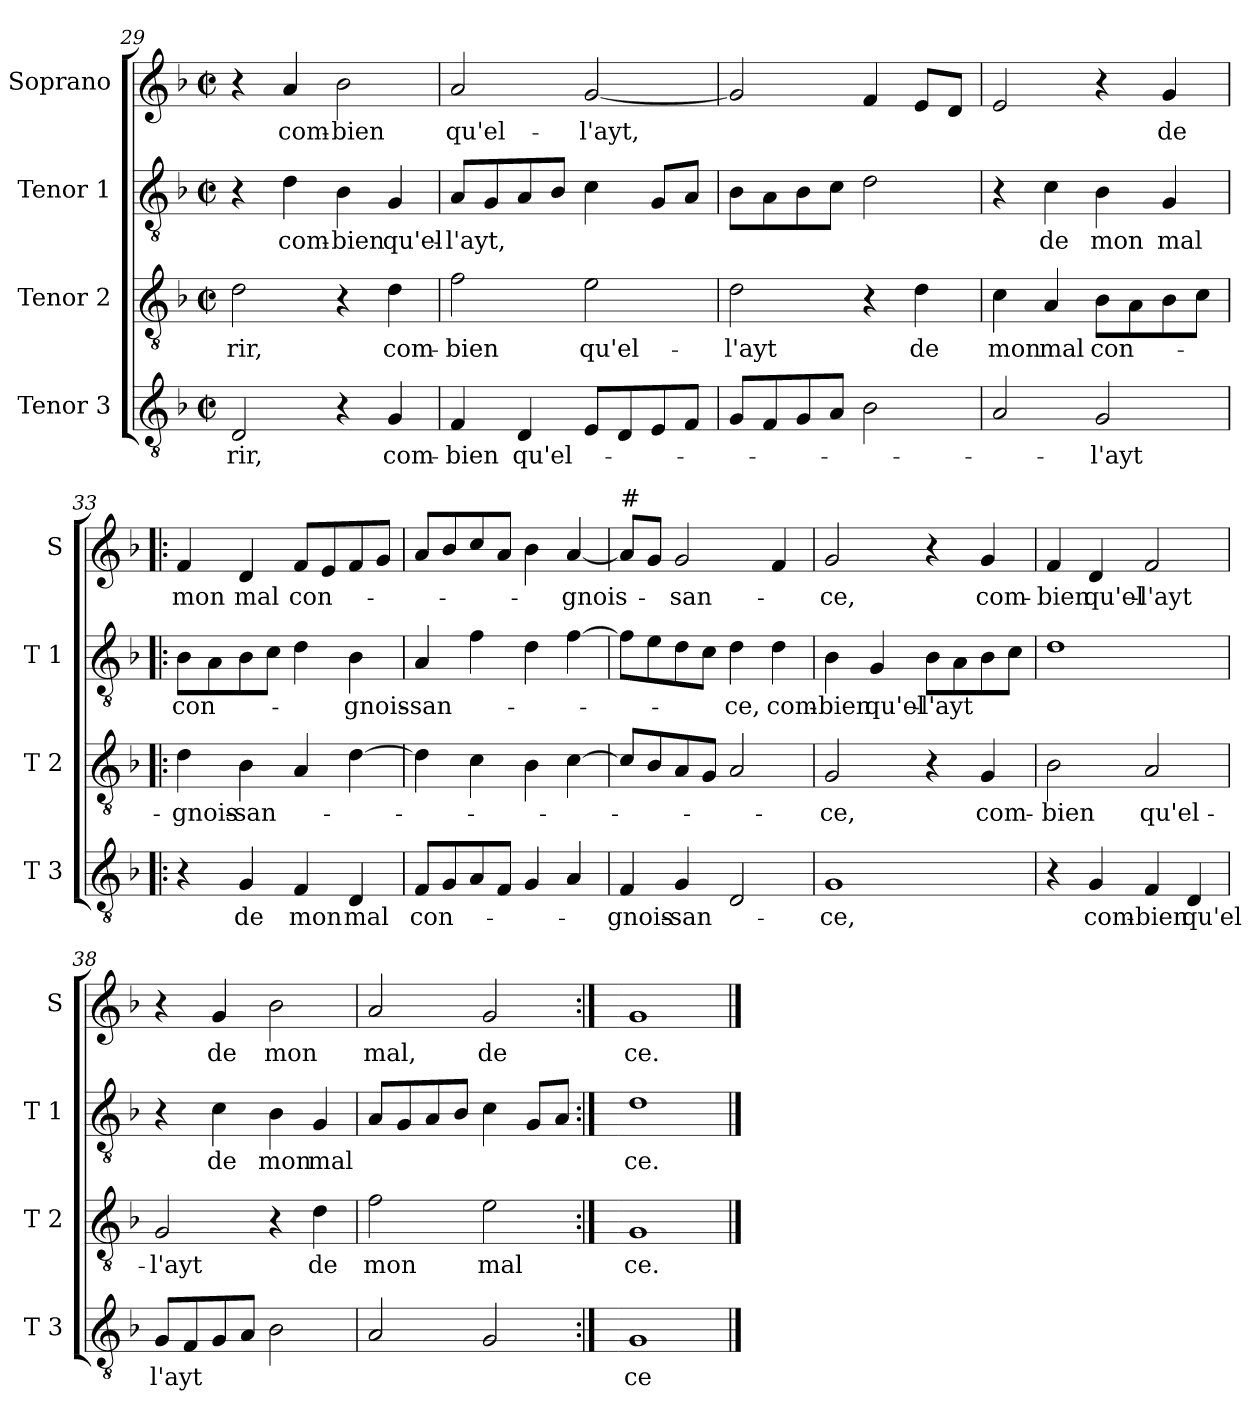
**kern	**text	**kern	**text	**kern	**text	**kern	**text
*part4	*part4	*part3	*part3	*part2	*part2	*part1	*part1
*staff4	*staff4	*staff3	*staff3	*staff2	*staff2	*staff1	*staff1
*I"Tenor 3	*	*I"Tenor 2	*	*I"Tenor 1	*	*I"Soprano	*
*I'T 3	*	*I'T 2	*	*I'T 1	*	*I'S	*
*clefGv2	*	*clefGv2	*	*clefGv2	*	*clefG2	*
*k[b-]	*	*k[b-]	*	*k[b-]	*	*k[b-]	*
*F:	*	*F:	*	*F:	*	*F:	*
*M2/2	*	*M2/2	*	*M2/2	*	*M2/2	*
*met(c|)	*	*met(c|)	*	*met(c|)	*	*met(c|)	*
=29	=29	=29	=29	=29	=29	=29	=29
!	!LO:LY:b	!	!LO:LY:b	!	!	!	!
2D/	-rir,	2d\	-rir,	4r	.	4r	.
!	!	!	!	!	!LO:LY:b	!	!LO:LY:b
.	.	.	.	4d\	com-	4a/	com-
!	!	!	!	!	!LO:LY:b	!	!LO:LY:b
4r	.	4r	.	4B-\	-bien	2b-\	-bien
!	!LO:LY:b	!	!LO:LY:b	!	!LO:LY:b	!	!
4G/	com-	4d\	com-	4G/	qu'el-	.	.
=30	=30	=30	=30	=30	=30	=30	=30
!	!LO:LY:b	!	!LO:LY:b	!	!LO:LY:b	!	!LO:LY:b
4F/	-bien	2f\	-bien	8A/L	-l'ayt,	2a/	qu'el-
.	.	.	.	8G/	.	.	.
!	!LO:LY:b	!	!	!	!	!	!
4D/	qu'el-	.	.	8A/	.	.	.
.	.	.	.	8B-/J	.	.	.
!	!	!	!LO:LY:b	!	!	!	!LO:LY:b
8E/L	.	2e\	qu'el-	4c\	.	[2g/	-l'ayt,
8D/	.	.	.	.	.	.	.
8E/	.	.	.	8G/L	.	.	.
8F/J	.	.	.	8A/J	.	.	.
!!LO:LB:g=z
=31	=31	=31	=31	=31	=31	=31	=31
!	!	!	!LO:LY:b	!	!	!	!
8G/L	.	2d\	-l'ayt	8B-\L	.	2g/]	.
8F/	.	.	.	8A\	.	.	.
8G/	.	.	.	8B-\	.	.	.
8A/J	.	.	.	8c\J	.	.	.
2B-\	.	4r	.	2d\	.	4f/	.
!	!	!	!LO:LY:b	!	!	!	!
.	.	4d\	de	.	.	8e/L	.
.	.	.	.	.	.	8d/J	.
=32	=32	=32	=32	=32	=32	=32	=32
!	!	!	!LO:LY:b	!	!	!	!
2A/	.	4c\	mon	4r	.	2e/	.
!	!	!	!LO:LY:b	!	!LO:LY:b	!	!
.	.	4A/	mal	4c\	de	.	.
!	!LO:LY:b	!	!LO:LY:b	!	!LO:LY:b	!	!
2G/	-l'ayt	8B-\L	con-	4B-\	mon	4r	.
.	.	8A\	.	.	.	.	.
!	!	!	!	!	!LO:LY:b	!	!LO:LY:b
.	.	8B-\	.	4G/	mal	4g/	de
.	.	8c\J	.	.	.	.	.
=33!|:	=33!|:	=33!|:	=33!|:	=33!|:	=33!|:	=33!|:	=33!|:
!	!	!	!LO:LY:b	!	!LO:LY:b	!	!LO:LY:b
4r	.	4d\	-gnois-	8B-\L	con-	4f/	mon
.	.	.	.	8A\	.	.	.
!	!LO:LY:b	!	!LO:LY:b	!	!	!	!LO:LY:b
4G/	de	4B-\	-san-	8B-\	.	4d/	mal
.	.	.	.	8c\J	.	.	.
!	!LO:LY:b	!	!	!	!	!	!LO:LY:b
4F/	mon	4A/	.	4d\	.	8f/L	con-
.	.	.	.	.	.	8e/	.
!	!LO:LY:b	!	!	!	!LO:LY:b	!	!
4D/	mal	[4d\	.	4B-\	-gnois-	8f/	.
.	.	.	.	.	.	8g/J	.
=34	=34	=34	=34	=34	=34	=34	=34
!	!LO:LY:b	!	!	!	!LO:LY:b	!	!
8F/L	con-	4d\]	.	4A/	-san-	8a/L	.
8G/	.	.	.	.	.	8b-/	.
8A/	.	4c\	.	4f\	.	8cc/	.
8F/J	.	.	.	.	.	8a/J	.
4G/	.	4B-\	.	4d\	.	4b-\	.
!	!	!	!	!	!	!	!LO:LY:b
4A/	.	[4c\	.	[4f\	.	[4a/	-gnois-
=35	=35	=35	=35	=35	=35	=35	=35
!	!	!	!	!	!	!LO:TX:a:t=#	!
!	!LO:LY:b	!	!	!	!	!	!
4F/	-gnois-	8c/L]	.	8f\L]	.	8a/L]	.
.	.	8B-/	.	8e\	.	8g/J	.
!	!LO:LY:b	!	!	!	!	!	!LO:LY:b
4G/	-san-	8A/	.	8d\	.	2g/	-san-
.	.	8G/J	.	8c\J	.	.	.
!	!	!	!	!	!LO:LY:b	!	!
2D/	.	2A/	.	4d\	-ce,	.	.
!	!	!	!	!	!LO:LY:b	!	!
.	.	.	.	4d\	com-	4f/	.
!!LO:LB:g=z
=36	=36	=36	=36	=36	=36	=36	=36
!	!LO:LY:b	!	!LO:LY:b	!	!LO:LY:b	!	!LO:LY:b
1G	-ce,	2G/	-ce,	4B-\	-bien	2g/	-ce,
!	!	!	!	!	!LO:LY:b	!	!
.	.	.	.	4G/	qu'el-	.	.
!	!	!	!	!	!LO:LY:b	!	!
.	.	4r	.	8B-\L	-l'ayt	4r	.
.	.	.	.	8A\	.	.	.
!	!	!	!LO:LY:b	!	!	!	!LO:LY:b
.	.	4G/	com-	8B-\	.	4g/	com-
.	.	.	.	8c\J	.	.	.
=37	=37	=37	=37	=37	=37	=37	=37
!	!	!	!LO:LY:b	!	!	!	!LO:LY:b
4r	.	2B-\	-bien	1d	.	4f/	-bien
!	!LO:LY:b	!	!	!	!	!	!LO:LY:b
4G/	com-	.	.	.	.	4d/	qu'el-
!	!LO:LY:b	!	!LO:LY:b	!	!	!	!LO:LY:b
4F/	-bien	2A/	qu'el-	.	.	2f/	-l'ayt
!	!LO:LY:b	!	!	!	!	!	!
4D/	qu'el	.	.	.	.	.	.
=38	=38	=38	=38	=38	=38	=38	=38
!	!LO:LY:b	!	!LO:LY:b	!	!	!	!
8G/L	l'ayt	2G/	-l'ayt	4r	.	4r	.
8F/	.	.	.	.	.	.	.
!	!	!	!	!	!LO:LY:b	!	!LO:LY:b
8G/	.	.	.	4c\	de	4g/	de
8A/J	.	.	.	.	.	.	.
!	!	!	!	!	!LO:LY:b	!	!LO:LY:b
2B-\	.	4r	.	4B-\	mon	2b-\	mon
!	!	!	!LO:LY:b	!	!LO:LY:b	!	!
.	.	4d\	de	4G/	mal	.	.
=39	=39	=39	=39	=39	=39	=39	=39
!	!	!	!LO:LY:b	!	!	!	!LO:LY:b
2A/	.	2f\	mon	8A/L	.	2a/	mal,
.	.	.	.	8G/	.	.	.
.	.	.	.	8A/	.	.	.
.	.	.	.	8B-/J	.	.	.
!	!	!	!LO:LY:b	!	!	!	!LO:LY:b
2G/	.	2e\	mal	4c\	.	2g/	de
.	.	.	.	8G/L	.	.	.
.	.	.	.	8A/J	.	.	.
=40:|!	=40:|!	=40:|!	=40:|!	=40:|!	=40:|!	=40:|!	=40:|!
!	!LO:LY:b	!	!LO:LY:b	!	!LO:LY:b	!	!LO:LY:b
1G	ce	1G	ce.	1d	ce.	1g	ce.
==	==	==	==	==	==	==	==
*-	*-	*-	*-	*-	*-	*-	*-
